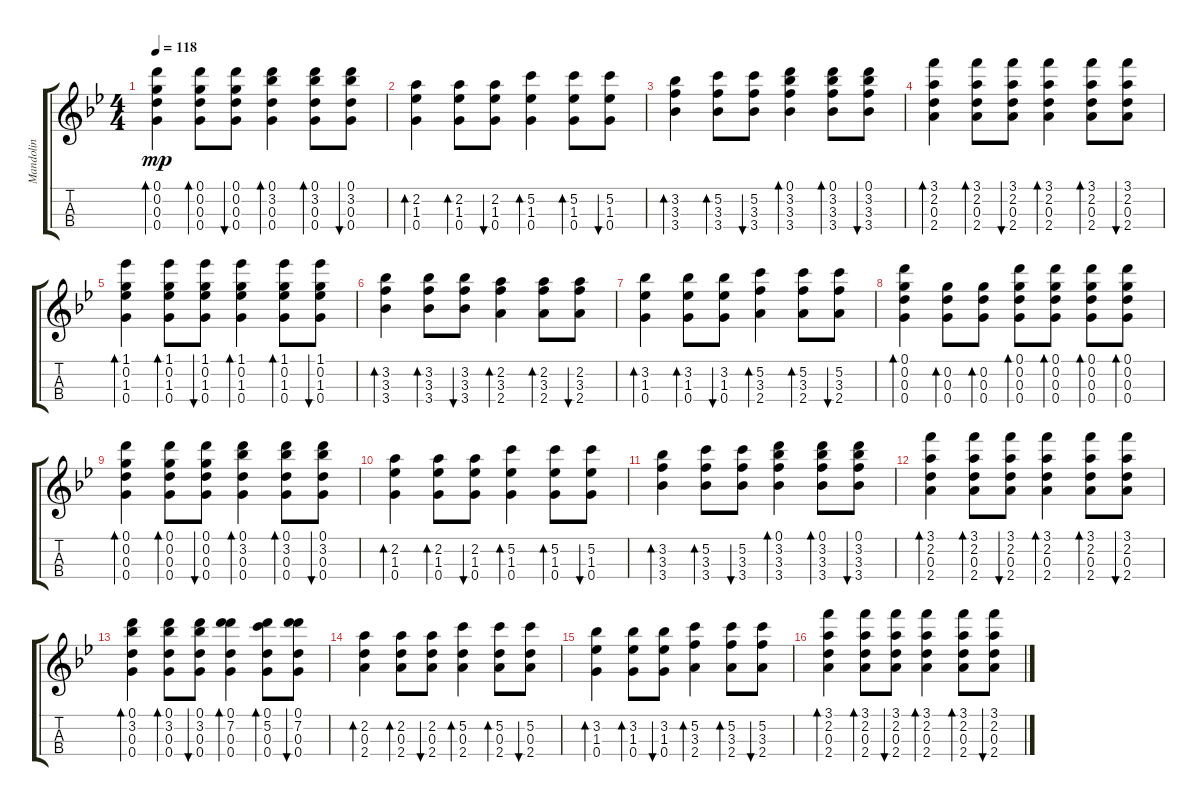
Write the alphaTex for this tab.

\track ("Mandolin" "Mandolin") {instrument acousticguitarsteel}
\staff {score tabs}
\tuning (D5 G4 D4 G3) {hide}
\ts (4 4)
\tempo 118
\clef g2
\ks gminor
(0.1 0.2 0.3 0.4).4{bd 60 dy mp} (0.1 0.2 0.3 0.4).8{bd 60} (0.1 0.2 0.3 0.4).8{bu 60} (0.1 3.2 0.3 0.4).4{bd 30} (0.1 3.2 0.3 0.4).8{bd 60} (0.1 3.2 0.3 0.4).8{bu 30} |
(2.2 1.3 0.4).4{bd 60} (2.2 1.3 0.4).8{bd 60} (2.2 1.3 0.4).8{bu 60} (5.2 1.3 0.4).4{bd 30} (5.2 1.3 0.4).8{bd 60} (5.2 1.3 0.4).8{bu 30} |
(3.2 3.3 3.4).4{bd 30} (5.2 3.3 3.4).8{bd 60} (5.2 3.3 3.4).8{bu 30} (0.1 3.2 3.3 3.4).4{bd 30} (0.1 3.2 3.3 3.4).8{bd 60} (0.1 3.2 3.3 3.4).8{bu 30} |
(3.1 2.2 0.3 2.4).4{bd 30} (3.1 2.2 0.3 2.4).8{bd 60} (3.1 2.2 0.3 2.4).8{bu 30} (3.1 2.2 0.3 2.4).4{bd 30} (3.1 2.2 0.3 2.4).8{bd 60} (3.1 2.2 0.3 2.4).8{bu 30} |
(1.1 0.2 1.3 0.4).4{bd 30} (1.1 0.2 1.3 0.4).8{bd 60} (1.1 0.2 1.3 0.4).8{bu 30} (1.1 0.2 1.3 0.4).4{bd 30} (1.1 0.2 1.3 0.4).8{bd 60} (1.1 0.2 1.3 0.4).8{bu 30} |
(3.2 3.3 3.4).4{bd 60} (3.2 3.3 3.4).8{bd 60} (3.2 3.3 3.4).8{bu 60} (2.2 3.3 2.4).4{bd 30} (2.2 3.3 2.4).8{bd 60} (2.2 3.3 2.4).8{bu 30} |
(3.2 1.3 0.4).4{bd 60} (3.2 1.3 0.4).8{bd 60} (3.2 1.3 0.4).8{bu 60} (5.2 3.3 2.4).4{bd 30} (5.2 3.3 2.4).8{bd 60} (5.2 3.3 2.4).8{bu 30} |
(0.1 0.2 0.3 0.4).4{bd 60} (0.2 0.3 0.4).8{bd 60} (0.2 0.3 0.4).8{bd 60} (0.1 0.2 0.3 0.4).8{bd 60} (0.1 0.2 0.3 0.4).8{bd 60} (0.1 0.2 0.3 0.4).8{bd 60} (0.1 0.2 0.3 0.4).8{bd 60} |
(0.1 0.2 0.3 0.4).4{bd 60} (0.1 0.2 0.3 0.4).8{bd 60} (0.1 0.2 0.3 0.4).8{bu 60} (0.1 3.2 0.3 0.4).4{bd 30} (0.1 3.2 0.3 0.4).8{bd 60} (0.1 3.2 0.3 0.4).8{bu 30} |
(2.2 1.3 0.4).4{bd 60} (2.2 1.3 0.4).8{bd 60} (2.2 1.3 0.4).8{bu 60} (5.2 1.3 0.4).4{bd 30} (5.2 1.3 0.4).8{bd 60} (5.2 1.3 0.4).8{bu 30} |
(3.2 3.3 3.4).4{bd 30} (5.2 3.3 3.4).8{bd 60} (5.2 3.3 3.4).8{bu 30} (0.1 3.2 3.3 3.4).4{bd 30} (0.1 3.2 3.3 3.4).8{bd 60} (0.1 3.2 3.3 3.4).8{bu 30} |
(3.1 2.2 0.3 2.4).4{bd 30} (3.1 2.2 0.3 2.4).8{bd 60} (3.1 2.2 0.3 2.4).8{bu 30} (3.1 2.2 0.3 2.4).4{bd 30} (3.1 2.2 0.3 2.4).8{bd 60} (3.1 2.2 0.3 2.4).8{bu 30} |
(0.1 3.2 0.3 0.4).4{bd 60} (0.1 3.2 0.3 0.4).8{bd 60} (0.1 3.2 0.3 0.4).8{bu 60} (0.1 7.2 0.3 0.4).4{bd 30} (0.1 5.2 0.3 0.4).8{bd 60} (0.1 7.2 0.3 0.4).8{bu 30} |
(2.2 0.3 2.4).4{bd 30} (2.2 0.3 2.4).8{bd 60} (2.2 0.3 2.4).8{bu 30} (5.2 0.3 2.4).4{bd 30} (5.2 0.3 2.4).8{bd 60} (5.2 0.3 2.4).8{bu 30} |
(3.2 1.3 0.4).4{bd 60} (3.2 1.3 0.4).8{bd 60} (3.2 1.3 0.4).8{bu 60} (5.2 3.3 2.4).4{bd 30} (5.2 3.3 2.4).8{bd 60} (5.2 3.3 2.4).8{bu 30} |
(3.1 2.2 0.3 2.4).4{bd 30} (3.1 2.2 0.3 2.4).8{bd 60} (3.1 2.2 0.3 2.4).8{bu 30} (3.1 2.2 0.3 2.4).4{bd 30} (3.1 2.2 0.3 2.4).8{bd 60} (3.1 2.2 0.3 2.4).8{bu 30}
